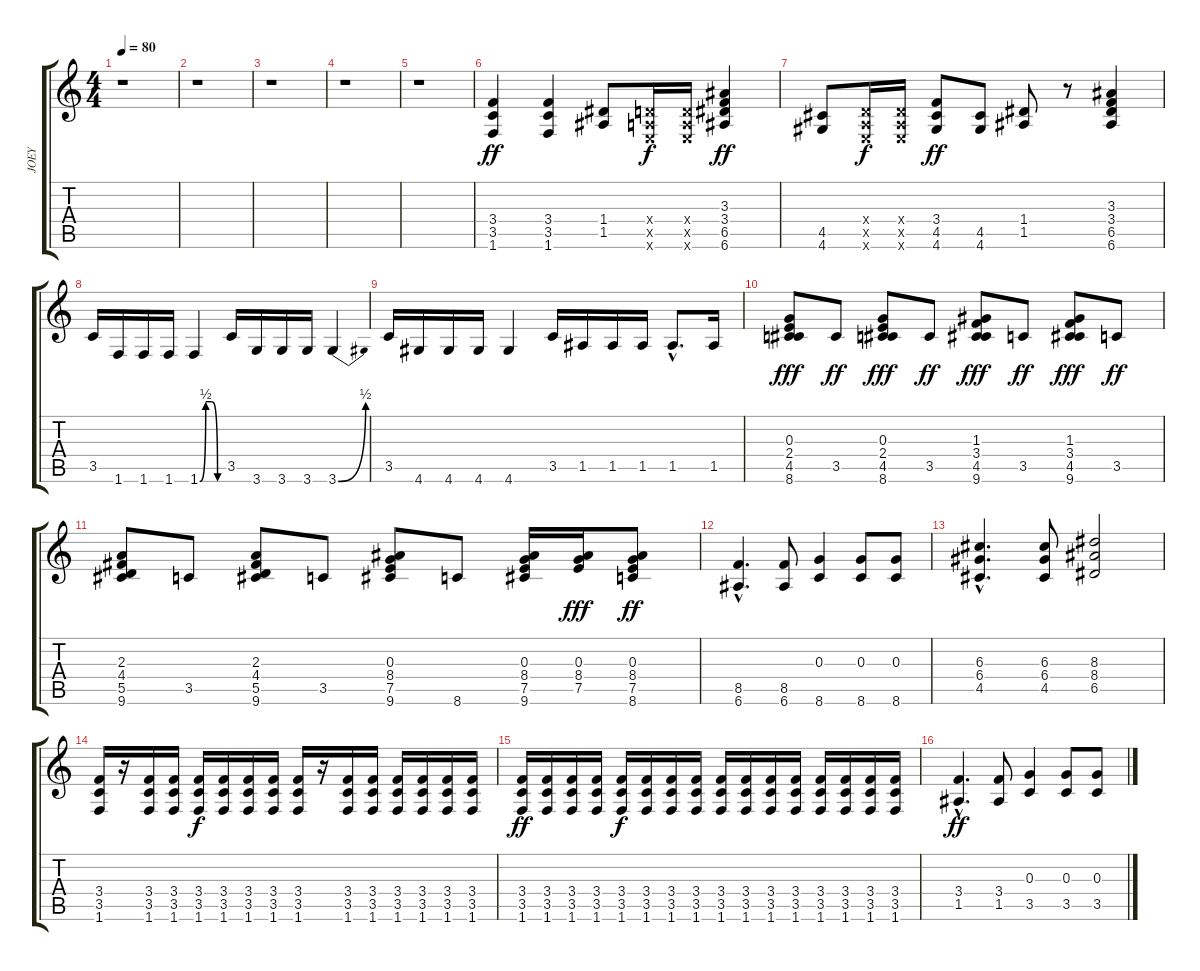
\track ("JOEY" "JOEY") {instrument distortionguitar}
\staff {score tabs}
\tuning (E4 B3 G3 D3 A2 E2) {hide}
\ts (4 4)
\tempo 80
\clef g2
\ks c
r.1{dy fff} |
r.1 |
r.1 |
r.1 |
r.1 |
(3.4 3.5 1.6).4{dy ff} (3.4 3.5 1.6).4 (1.4 1.5).8 (0.4{x} 0.5{x} 0.6{x}).16{dy f} (0.4{x} 0.5{x} 0.6{x}).16 (3.3 3.4 6.5 6.6).4{dy ff} |
(4.5 4.6).8 (0.4{x} 0.5{x} 0.6{x}).16{dy f} (0.4{x} 0.5{x} 0.6{x}).16 (3.4 4.5 4.6).8{dy ff} (4.5 4.6).8 (1.4 1.5).8 r.8 (3.3 3.4 6.5 6.6).4 |
3.5.16 1.6.16 1.6.16 1.6.16 1.6{be (custom 0 0 15 2 30 2 45 0 60 0)}.4 3.5.16 3.6.16 3.6.16 3.6.16 3.6{be (bend 0 0 60 2)}.4 |
3.5.16 4.6.16 4.6.16 4.6.16 4.6.4 3.5.16 1.5.16 1.5.16 1.5.16 1.5{hac}.8{d} 1.5.16 |
(0.3 2.4 4.5 8.6).8{dy fff instrument overdrivenguitar} 3.5.8{dy ff} (0.3 2.4 4.5 8.6).8{dy fff} 3.5.8{dy ff} (1.3 3.4 4.5 9.6).8{dy fff} 3.5.8{dy ff} (1.3 3.4 4.5 9.6).8{dy fff} 3.5.8{dy ff} |
(2.3 4.4 5.5 9.6).8 3.5.8 (2.3 4.4 5.5 9.6).8 3.5.8 (0.3 8.4 7.5 9.6).8 8.6.8 (0.3 8.4 7.5 9.6).16 (0.3 8.4 7.5).16{dy fff} (0.3 8.4 7.5 8.6).8{dy ff} |
(8.5{hac} 6.6{hac}).4{d instrument distortionguitar} (8.5 6.6).8 (0.3 8.6).4 (0.3 8.6).8 (0.3 8.6).8 |
(6.3{hac} 6.4{hac} 4.5{hac}).4{d} (6.3 6.4 4.5).8 (8.3 8.4 6.5).2 |
(3.4 3.5 1.6).16 r.16 (3.4 3.5 1.6).16 (3.4 3.5 1.6).16 (3.4 3.5 1.6).16{dy f} (3.4 3.5 1.6).16 (3.4 3.5 1.6).16 (3.4 3.5 1.6).16 (3.4 3.5 1.6).16 r.16 (3.4 3.5 1.6).16 (3.4 3.5 1.6).16 (3.4 3.5 1.6).16 (3.4 3.5 1.6).16 (3.4 3.5 1.6).16 (3.4 3.5 1.6).16 |
(3.4 3.5 1.6).16{dy ff} (3.4 3.5 1.6).16 (3.4 3.5 1.6).16 (3.4 3.5 1.6).16 (3.4 3.5 1.6).16{dy f} (3.4 3.5 1.6).16 (3.4 3.5 1.6).16 (3.4 3.5 1.6).16 (3.4 3.5 1.6).16 (3.4 3.5 1.6).16 (3.4 3.5 1.6).16 (3.4 3.5 1.6).16 (3.4 3.5 1.6).16 (3.4 3.5 1.6).16 (3.4 3.5 1.6).16 (3.4 3.5 1.6).16 |
(3.4{hac} 1.5{hac}).4{d dy ff} (3.4 1.5).8 (0.3 3.5).4 (0.3 3.5).8 (0.3 3.5).8
